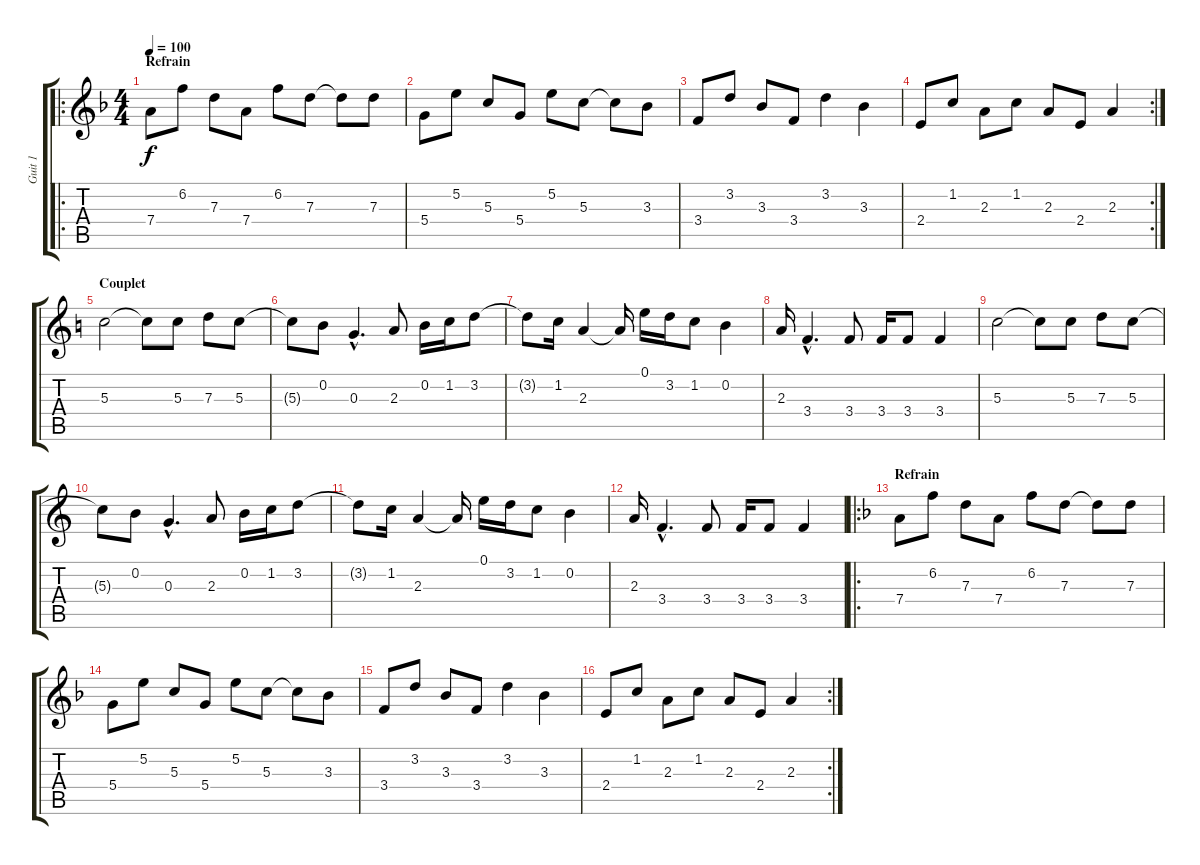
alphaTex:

\track ("Guit 1" "Guit 1") {instrument distortionguitar}
\staff {score tabs}
\tuning (E4 B3 G3 D3 A2 E2) {hide}
\ro
\ts (4 4)
\section ("" "Refrain")
\tempo 100
\clef g2
\ks f
7.4.8{dy f} 6.2.8 7.3.8 7.4.8 6.2.8 7.3.8 7.3{t}.8 7.3.8 |
5.4.8 5.2.8 5.3.8 5.4.8 5.2.8 5.3.8 5.3{t}.8 3.3.8 |
3.4.8 3.2.8 3.3.8 3.4.8 3.2.4 3.3.4 |
\rc 2
2.4.8 1.2.8 2.3.8 1.2.8 2.3.8 2.4.8 2.3.4 |
\section ("" "Couplet")
\ks c
5.3.2 5.3{t}.8 5.3.8 7.3.8 5.3.8 |
5.3{t}.8 0.2.8 0.3{hac}.4{d} 2.3.8 0.2.16 1.2.16 3.2.8 |
3.2{t}.8 1.2.16 2.3.4 2.3{t}.16 0.1.16 3.2.16 1.2.8 0.2.4 |
2.3.16 3.4{hac}.4{d} 3.4.8 3.4.16 3.4.8 3.4.4 |
5.3.2 5.3{t}.8 5.3.8 7.3.8 5.3.8 |
5.3{t}.8 0.2.8 0.3{hac}.4{d} 2.3.8 0.2.16 1.2.16 3.2.8 |
3.2{t}.8 1.2.16 2.3.4 2.3{t}.16 0.1.16 3.2.16 1.2.8 0.2.4 |
2.3.16 3.4{hac}.4{d} 3.4.8 3.4.16 3.4.8 3.4.4 |
\ro
\section ("" "Refrain")
\ks f
7.4.8 6.2.8 7.3.8 7.4.8 6.2.8 7.3.8 7.3{t}.8 7.3.8 |
5.4.8 5.2.8 5.3.8 5.4.8 5.2.8 5.3.8 5.3{t}.8 3.3.8 |
3.4.8 3.2.8 3.3.8 3.4.8 3.2.4 3.3.4 |
\rc 2
2.4.8 1.2.8 2.3.8 1.2.8 2.3.8 2.4.8 2.3.4
